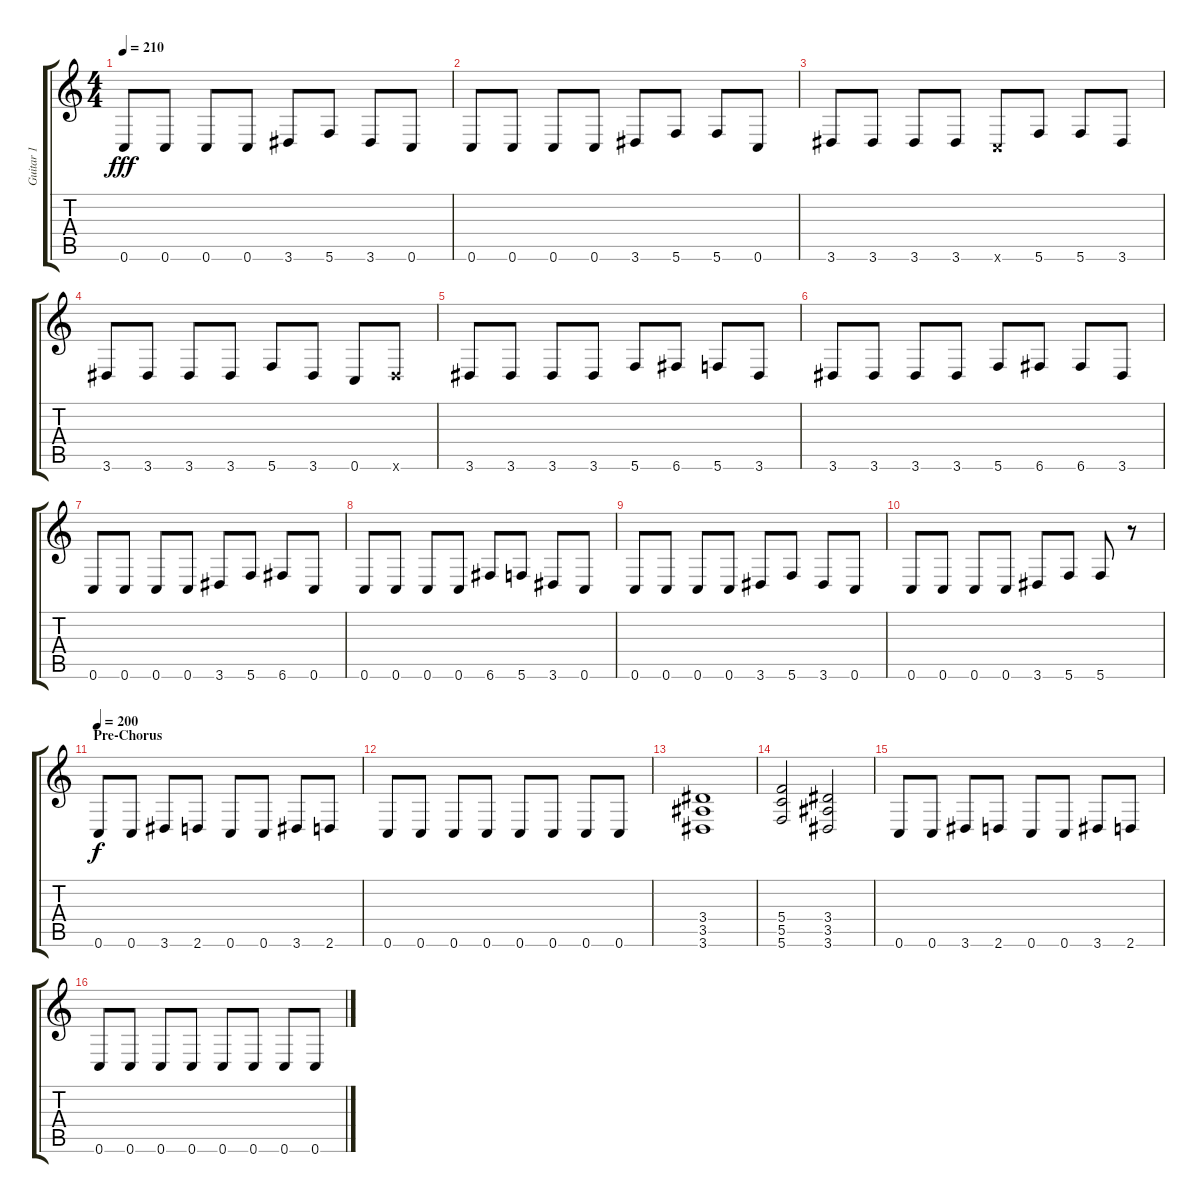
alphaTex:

\track ("Guitar 1" "Guitar 1") {instrument overdrivenguitar}
\staff {score tabs}
\tuning (D4 A3 F3 C3 G2 C2) {hide}
\ts (4 4)
\tempo 210
\clef g2
\ks c
0.6.8{dy fff} 0.6.8 0.6.8 0.6.8 3.6.8 5.6.8 3.6.8 0.6.8 |
0.6.8 0.6.8 0.6.8 0.6.8 3.6.8 5.6.8 5.6.8 0.6.8 |
3.6.8 3.6.8 3.6.8 3.6.8 0.6{x}.8 5.6.8 5.6.8 3.6.8 |
3.6.8 3.6.8 3.6.8 3.6.8 5.6.8 3.6.8 0.6.8 3.6{x}.8 |
3.6.8 3.6.8 3.6.8 3.6.8 5.6.8 6.6.8 5.6.8 3.6.8 |
3.6.8 3.6.8 3.6.8 3.6.8 5.6.8 6.6.8 6.6.8 3.6.8 |
0.6.8 0.6.8 0.6.8 0.6.8 3.6.8 5.6.8 6.6.8 0.6.8 |
0.6.8 0.6.8 0.6.8 0.6.8 6.6.8 5.6.8 3.6.8 0.6.8 |
0.6.8 0.6.8 0.6.8 0.6.8 3.6.8 5.6.8 3.6.8 0.6.8 |
0.6.8 0.6.8 0.6.8 0.6.8 3.6.8 5.6.8 5.6.8 r.8 |
\section ("" "Pre-Chorus")
\tempo 200
0.6.8{dy f} 0.6.8 3.6.8 2.6.8 0.6.8 0.6.8 3.6.8 2.6.8 |
0.6.8 0.6.8 0.6.8 0.6.8 0.6.8 0.6.8 0.6.8 0.6.8 |
(3.4 3.5 3.6).1 |
(5.4 5.5 5.6).2 (3.4 3.5 3.6).2 |
0.6.8 0.6.8 3.6.8 2.6.8 0.6.8 0.6.8 3.6.8 2.6.8 |
0.6.8 0.6.8 0.6.8 0.6.8 0.6.8 0.6.8 0.6.8 0.6.8
